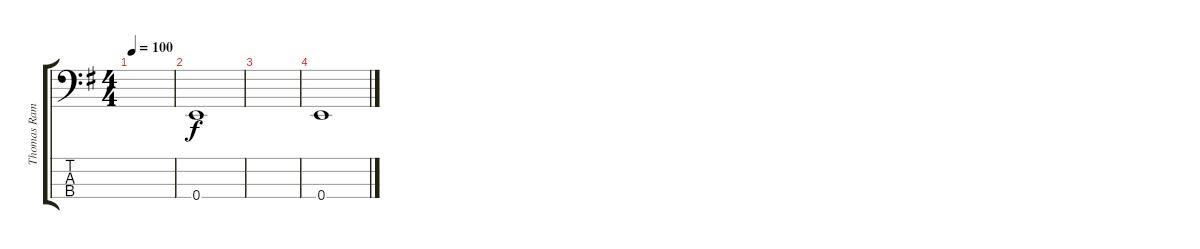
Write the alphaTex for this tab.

\track ("Thomas Ramdhan" "Thomas Ram") {instrument electricbassfinger}
\staff {score tabs}
\tuning (G2 D2 A1 E1) {hide}
\ts (4 4)
\tempo 100
\clef f4
\ks g
|
0.4.1 |
|
0.4.1
